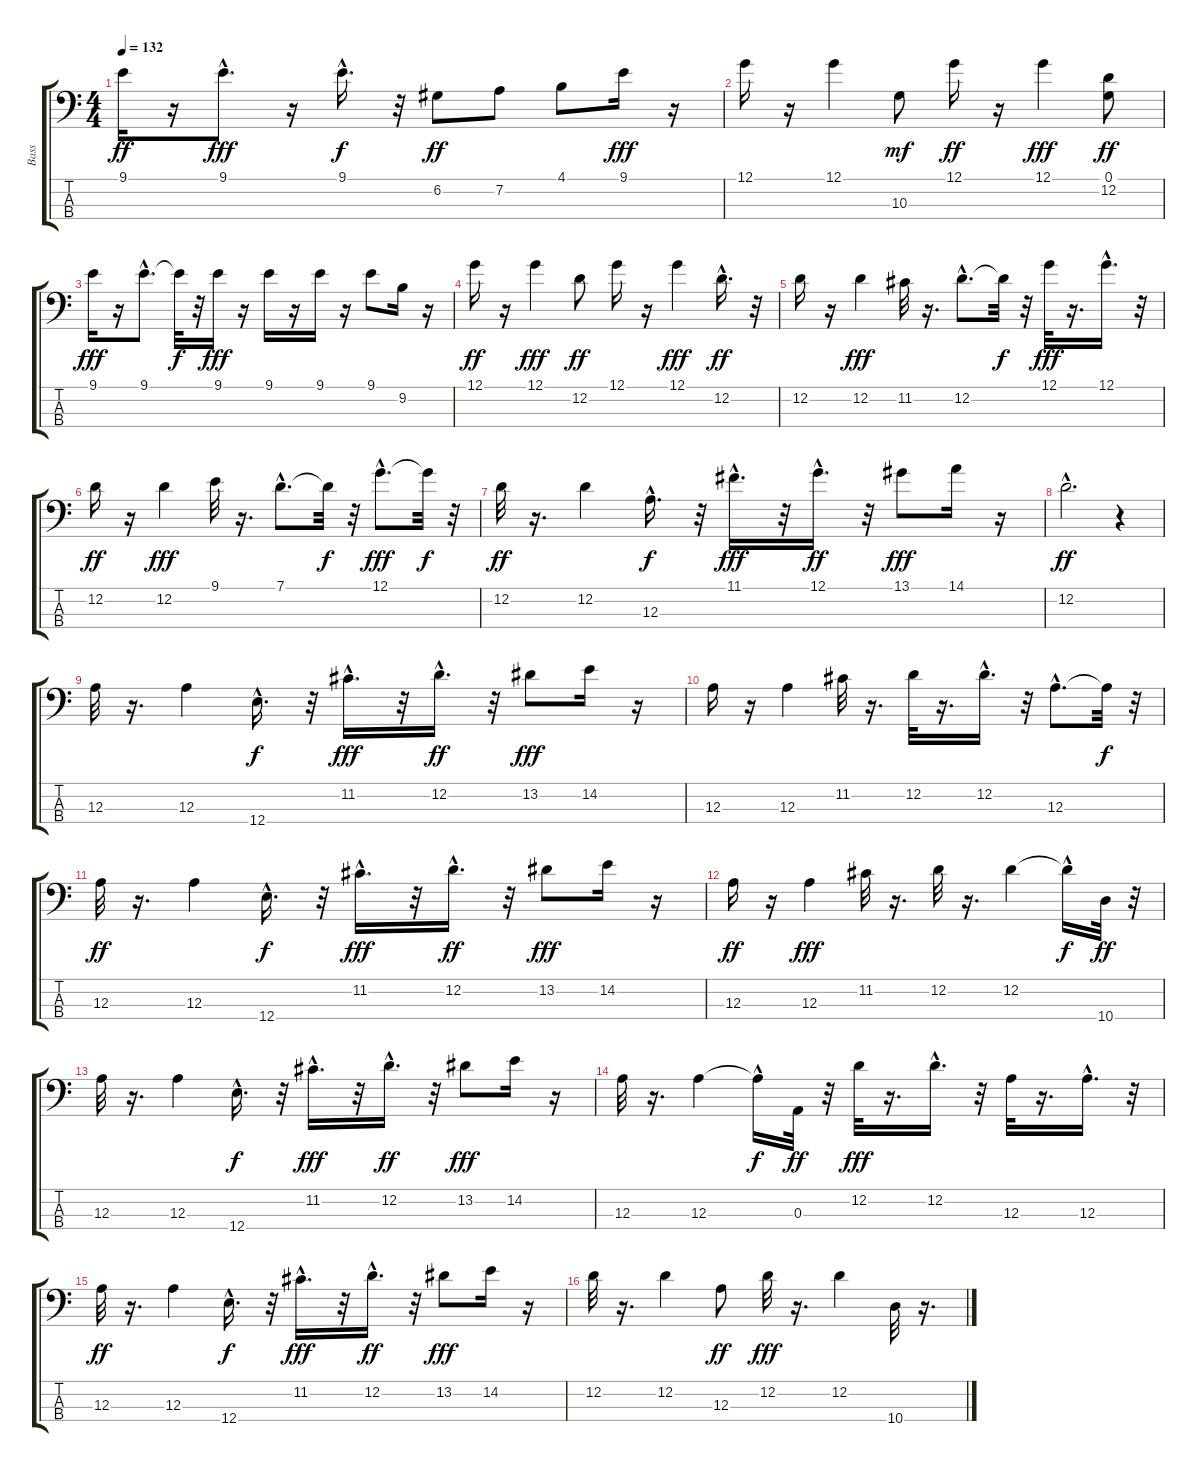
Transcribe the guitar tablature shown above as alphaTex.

\track ("Bass" "Bass") {instrument electricbassfinger}
\staff {score tabs}
\tuning (G2 D2 A1 E1) {hide}
\ts (4 4)
\tempo 132
\clef f4
\ks c
9.1.16{dy ff} r.16 9.1{hac}.8{d dy fff} r.16 9.1{hac}.16{d dy f} r.32 6.2.8{dy ff} 7.2.8 4.1.8 9.1.16{dy fff} r.16 |
12.1.16 r.16 12.1.4 10.3.8{dy mf} 12.1.16{dy ff} r.16 12.1.4{dy fff} (0.1 12.2).8{dy ff} |
9.1.16{dy fff} r.16 9.1{hac}.8{d} 9.1{t}.32{dy f} r.32 9.1.16{dy fff} r.16 9.1.16 r.16 9.1.16 r.16 9.1.8 9.2.16 r.16 |
12.1.16{dy ff} r.16 12.1.4{dy fff} 12.2.8{dy ff} 12.1.16 r.16 12.1.4{dy fff} 12.2{hac}.16{d dy ff} r.32 |
12.2.16 r.16 12.2.4{dy fff} 11.2.32 r.16{d} 12.2{hac}.8{d} 12.2{t}.32{dy f} r.32 12.1.32{dy fff} r.16{d} 12.1{hac}.16{d} r.32 |
12.2.16{dy ff} r.16 12.2.4{dy fff} 9.1.32 r.16{d} 7.1{hac}.8{d} 7.1{t}.32{dy f} r.32 12.1{hac}.8{d dy fff} 12.1{t}.32{dy f} r.32 |
12.2.32{dy ff} r.16{d} 12.2.4 12.3{hac}.16{d dy f} r.32 11.1{hac}.16{d dy fff} r.32 12.1{hac}.16{d dy ff} r.32 13.1.8{dy fff} 14.1.16 r.16 |
12.2{hac}.2{d dy ff} r.4 |
12.3.32 r.16{d} 12.3.4 12.4{hac}.16{d dy f} r.32 11.2{hac}.16{d dy fff} r.32 12.2{hac}.16{d dy ff} r.32 13.2.8{dy fff} 14.2.16 r.16 |
12.3.16 r.16 12.3.4 11.2.32 r.16{d} 12.2.32 r.16{d} 12.2{hac}.16{d} r.32 12.3{hac}.8{d} 12.3{t}.32{dy f} r.32 |
12.3.32{dy ff} r.16{d} 12.3.4 12.4{hac}.16{d dy f} r.32 11.2{hac}.16{d dy fff} r.32 12.2{hac}.16{d dy ff} r.32 13.2.8{dy fff} 14.2.16 r.16 |
12.3.16{dy ff} r.16 12.3.4{dy fff} 11.2.32 r.16{d} 12.2.32 r.16{d} 12.2.4 12.2{hac t}.16{dy f} 10.4.32{dy ff} r.32 |
12.3.32 r.16{d} 12.3.4 12.4{hac}.16{d dy f} r.32 11.2{hac}.16{d dy fff} r.32 12.2{hac}.16{d dy ff} r.32 13.2.8{dy fff} 14.2.16 r.16 |
12.3.32 r.16{d} 12.3.4 12.3{hac t}.16{dy f} 0.3.32{dy ff} r.32 12.2.32{dy fff} r.16{d} 12.2{hac}.16{d} r.32 12.3.32 r.16{d} 12.3{hac}.16{d} r.32 |
12.3.32{dy ff} r.16{d} 12.3.4 12.4{hac}.16{d dy f} r.32 11.2{hac}.16{d dy fff} r.32 12.2{hac}.16{d dy ff} r.32 13.2.8{dy fff} 14.2.16 r.16 |
12.2.32 r.16{d} 12.2.4 12.3.8{dy ff} 12.2.32{dy fff} r.16{d} 12.2.4 10.4.32 r.16{d}
